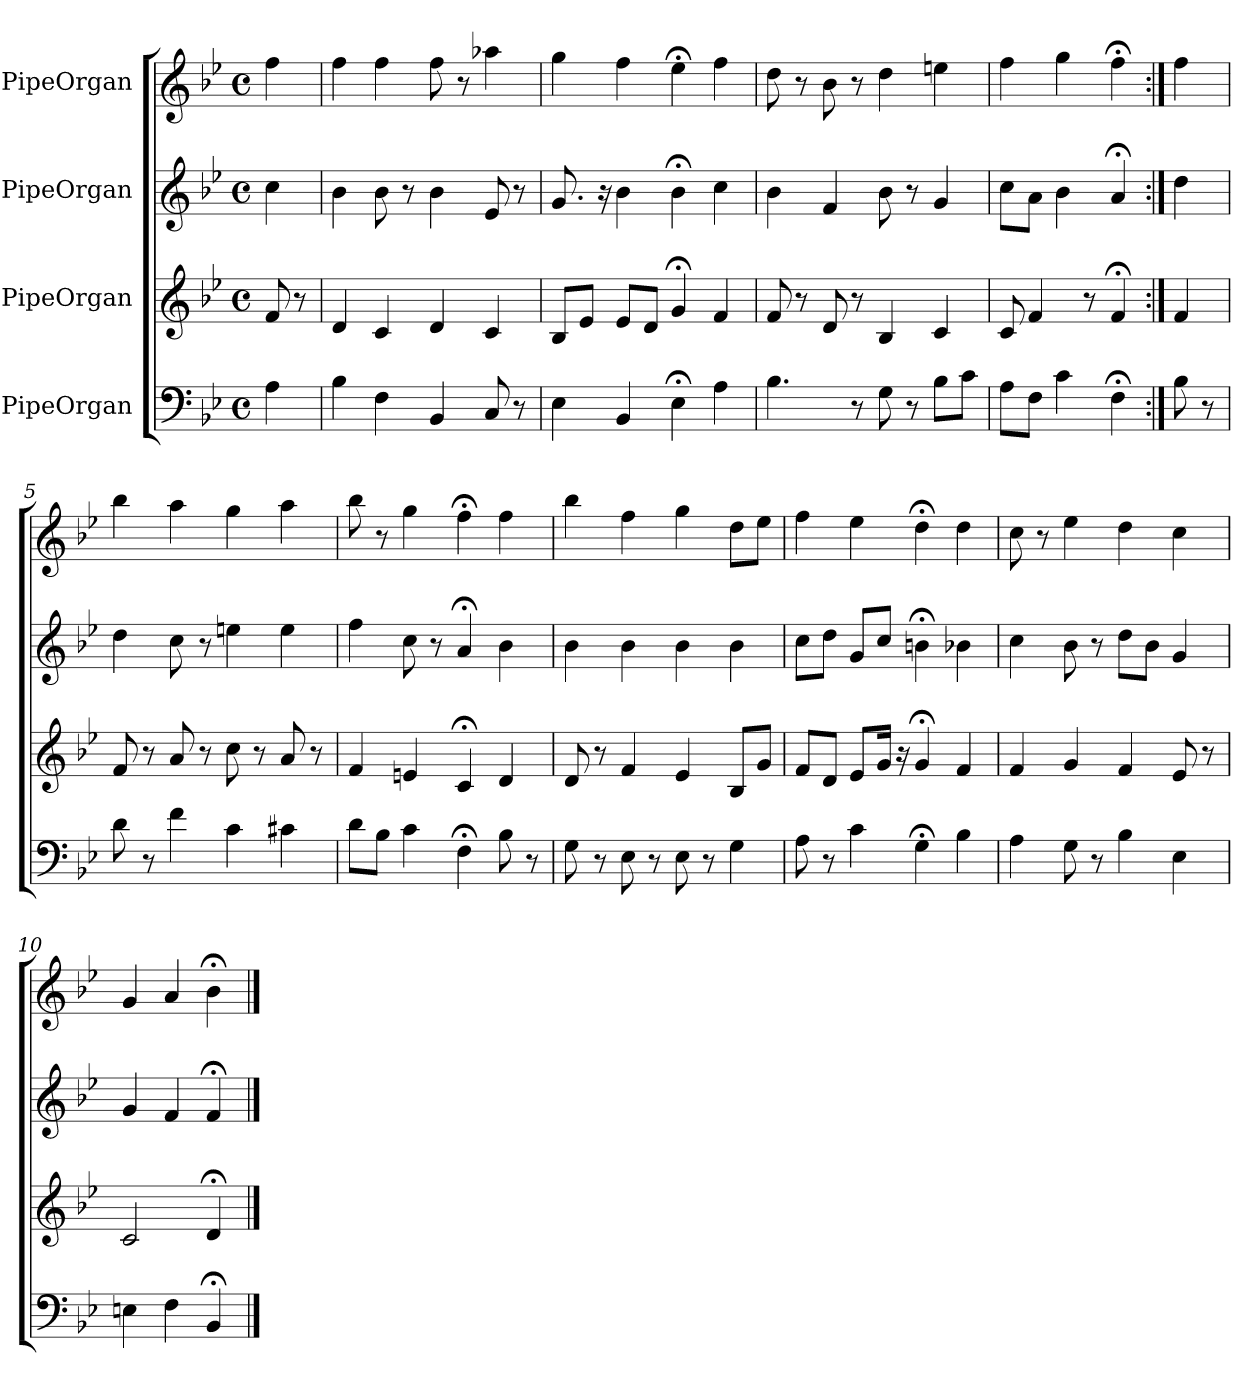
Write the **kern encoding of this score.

**kern	**kern	**kern	**kern
*part4	*part3	*part2	*part1
*staff4	*staff3	*staff2	*staff1
*I"PipeOrgan	*I"PipeOrgan	*I"PipeOrgan	*I"PipeOrgan
*k[b-e-]	*k[b-e-]	*k[b-e-]	*k[b-e-]
*B-:	*B-:	*B-:	*B-:
*M4/4	*M4/4	*M4/4	*M4/4
*met(c)	*met(c)	*met(c)	*met(c)
*MM60	*MM60	*MM60	*MM60
=	=	=	=
4A	8f	4cc	4ff
.	8r	.	.
=1	=1	=1	=1
4B-	4d	4b-	4ff
4F	4c	8b-	4ff
.	.	8r	.
4BB-	4d	4b-	8ff
.	.	.	8r
8C	4c	8e-	4aa-X
8r	.	8r	.
=2	=2	=2	=2
4E-	8B-L	8.g	4gg
.	8e-J	.	.
.	.	16r	.
4BB-	8e-L	4b-	4ff
.	8dJ	.	.
4E-;<	4g;<	4b-;<	4ee-;<
4A	4f	4cc	4ff
=3	=3	=3	=3
4.B-	8f	4b-	8dd
.	8r	.	8r
.	8d	4f	8b-
8r	8r	.	8r
8G	4B-	8b-	4dd
8r	.	8r	.
8B-L	4c	4g	4een
8cJ	.	.	.
=4	=4	=4	=4
8AL	8c	8ccL	4ff
8FJ	4f	8aJ	.
4c	.	4b-	4gg
.	8r	.	.
4F;<	4f;<	4a;<	4ff;<
=:|!	=:|!	=:|!	=:|!
8B-	4f	4dd	4ff
8r	.	.	.
=5	=5	=5	=5
8d	8f	4dd	4bb-
8r	8r	.	.
4f	8a	8cc	4aa
.	8r	8r	.
4c	8cc	4een	4gg
.	8r	.	.
4c#X	8a	4ee	4aa
.	8r	.	.
=6	=6	=6	=6
8dL	4f	4ff	8bb-
8B-J	.	.	8r
4c	4en	8cc	4gg
.	.	8r	.
4F;<	4c;<	4a;<	4ff;<
8B-	4d	4b-	4ff
8r	.	.	.
=7	=7	=7	=7
8G	8d	4b-	4bb-
8r	8r	.	.
8E-	4f	4b-	4ff
8r	.	.	.
8E-	4e-	4b-	4gg
8r	.	.	.
4G	8B-L	4b-	8ddL
.	8gJ	.	8ee-J
=8	=8	=8	=8
8A	8fL	8ccL	4ff
8r	8dJ	8ddJ	.
4c	8e-L	8gL	4ee-
.	16gJk	8ccJ	.
.	16r	.	.
4G;<	4g;<	4bn;<	4dd;<
4B-	4f	4b-X	4dd
=9	=9	=9	=9
4A	4f	4cc	8cc
.	.	.	8r
8G	4g	8b-	4ee-
8r	.	8r	.
4B-	4f	8ddL	4dd
.	.	8b-J	.
4E-	8e-	4g	4cc
.	8r	.	.
=10	=10	=10	=10
4En	2c	4g	4g
4F	.	4f	4a
4BB-;<	4d;<	4f;<	4b-;<
==	==	==	==
*-	*-	*-	*-
